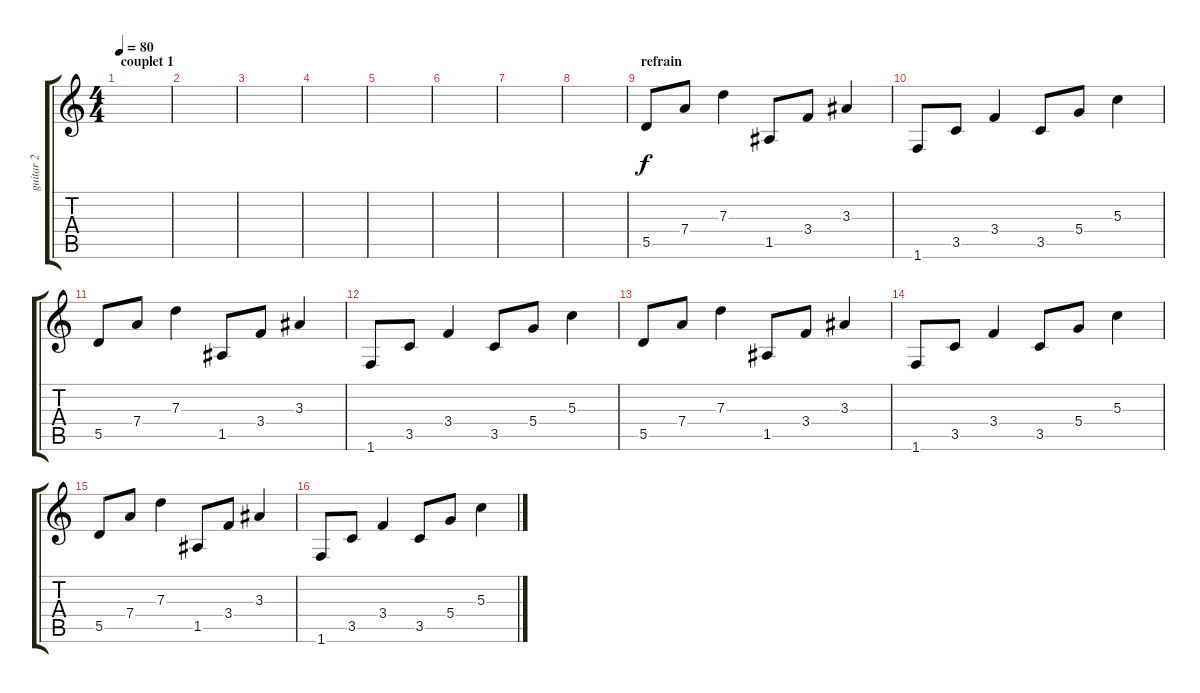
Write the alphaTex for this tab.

\track ("guitar 2" "guitar 2") {instrument distortionguitar}
\staff {score tabs}
\tuning (E4 B3 G3 D3 A2 E2) {hide}
\ts (4 4)
\section ("" "couplet 1")
\tempo 80
\clef g2
\ks c
|
|
|
|
|
|
|
|
\section ("" "refrain")
5.5.8 7.4.8 7.3.4 1.5.8 3.4.8 3.3.4 |
1.6.8 3.5.8 3.4.4 3.5.8 5.4.8 5.3.4 |
5.5.8 7.4.8 7.3.4 1.5.8 3.4.8 3.3.4 |
1.6.8 3.5.8 3.4.4 3.5.8 5.4.8 5.3.4 |
5.5.8 7.4.8 7.3.4 1.5.8 3.4.8 3.3.4 |
1.6.8 3.5.8 3.4.4 3.5.8 5.4.8 5.3.4 |
5.5.8 7.4.8 7.3.4 1.5.8 3.4.8 3.3.4 |
1.6.8 3.5.8 3.4.4 3.5.8 5.4.8 5.3.4
